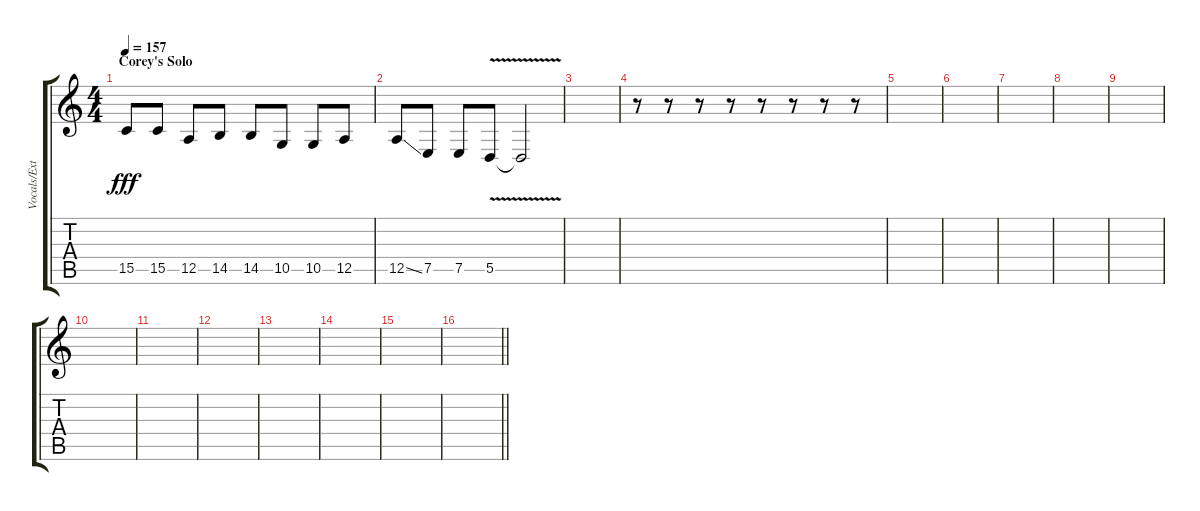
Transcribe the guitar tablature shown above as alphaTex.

\track ("Vocals/Extra guitar" "Vocals/Ext") {instrument lead2sawtooth}
\staff {score tabs}
\tuning (E4 B3 G3 D3 A2 D2) {hide}
\ts (4 4)
\section ("" "Corey's Solo")
\tempo 157
\clef g2
\ks c
15.5.8{dy fff instrument distortionguitar} 15.5.8 12.5.8 14.5.8 14.5.8 10.5.8 10.5.8 12.5.8 |
12.5{ss}.8 7.5.8 7.5.8 5.5{v}.8 5.5{t}.2 |
|
r.8 r.8 r.8 r.8 r.8 r.8 r.8 r.8 |
|
|
|
|
|
|
|
|
|
|
|
\barLineRight lightlight
